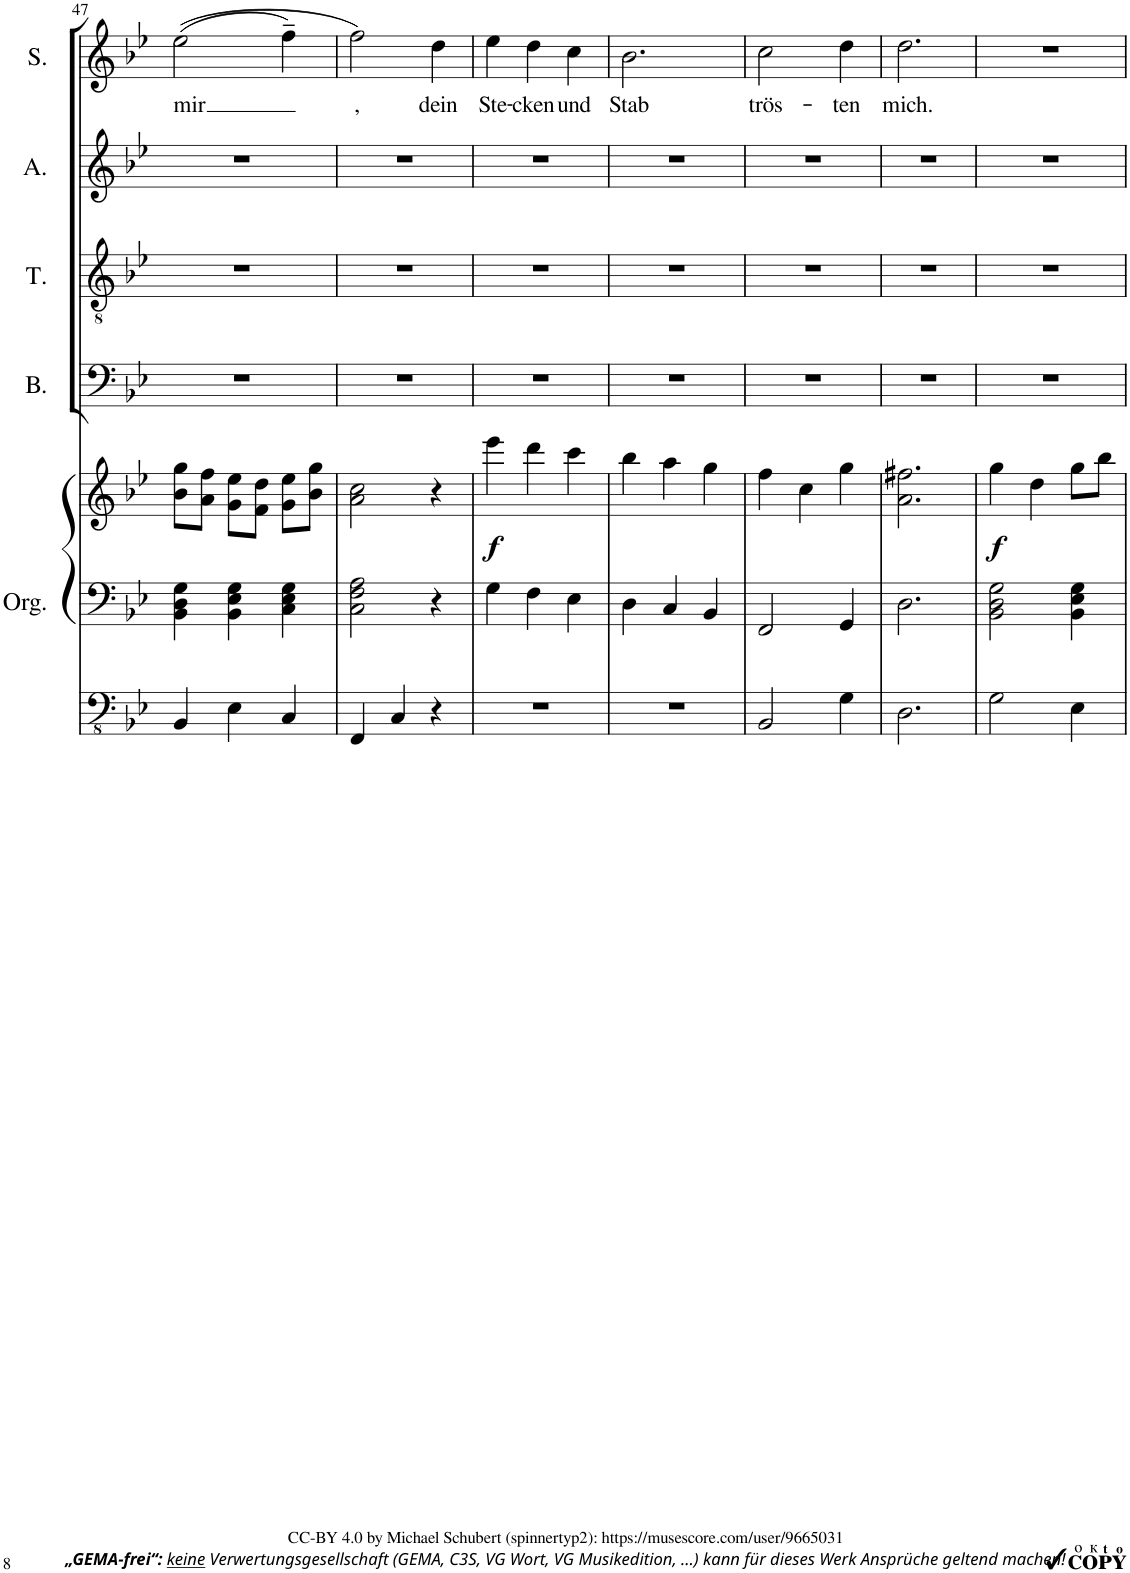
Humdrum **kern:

**kern	**kern	**kern	**dynam	**kern	**kern	**kern	**kern	**text
*part5	*part5	*part5	*part5	*part4	*part3	*part2	*part1	*part1
*staff7	*staff6	*staff5	*staff5/6/7	*staff4	*staff3	*staff2	*staff1	*staff1
*I"Pipe Organ	*	*	*	*I"Baß	*I"Tenor	*I"Alt	*I"Sopran	*
*I'Org.	*	*	*	*I'B.	*I'T.	*I'A.	*I'S.	*
!!LO:PB:g=z
*clefFv4	*clefF4	*clefG2	*	*clefF4	*clefGv2	*clefG2	*clefG2	*
*k[b-e-]	*k[b-e-]	*k[b-e-]	*	*k[b-e-]	*k[b-e-]	*k[b-e-]	*k[b-e-]	*
*M3/4	*M3/4	*M3/4	*	*M3/4	*M3/4	*M3/4	*M3/4	*
=47	=47	=47	=47	=47	=47	=47	=47	=47
!	!	!	!	!	!	!	!	!LO:LY:b
4BBB-/	4BB-\ 4D\ 4G\	8b-\ 8gg\L	.	2.r	2.r	2.r	((2ee-\	mir
.	.	8a\ 8ff\J	.	.	.	.	.	.
4EE-\	4BB-\ 4E-\ 4G\	8g\ 8ee-\L	.	.	.	.	.	.
.	.	8f\ 8dd\J	.	.	.	.	.	.
4CC/	4C\ 4E-\ 4G\	8g\ 8ee-\L	.	.	.	.	4ff~\)	.
.	.	8b-\ 8gg\J	.	.	.	.	.	.
=48	=48	=48	=48	=48	=48	=48	=48	=48
!	!	!	!	!	!	!	!	!LO:LY:b
4FFF/	2C\ 2F\ 2A\	2a\ 2cc\	.	2.r	2.r	2.r	2ff\)	,
4CC/	.	.	.	.	.	.	.	.
!	!	!	!	!	!	!	!	!LO:LY:b
4r	4r	4r	.	.	.	.	4dd\	dein
=49	=49	=49	=49	=49	=49	=49	=49	=49
!	!	!	!LO:DY:b	!	!	!	!	!LO:LY:b
2.r	4G\	4eee-\	f	2.r	2.r	2.r	4ee-\	Ste-
!	!	!	!	!	!	!	!	!LO:LY:b
.	4F\	4ddd\	.	.	.	.	4dd\	-cken
!	!	!	!	!	!	!	!	!LO:LY:b
.	4E-\	4ccc\	.	.	.	.	4cc\	und
=50	=50	=50	=50	=50	=50	=50	=50	=50
!	!	!	!	!	!	!	!	!LO:LY:b
2.r	4D\	4bb-\	.	2.r	2.r	2.r	2.b-\	Stab
.	4C/	4aa\	.	.	.	.	.	.
.	4BB-/	4gg\	.	.	.	.	.	.
=51	=51	=51	=51	=51	=51	=51	=51	=51
!	!	!	!	!	!	!	!	!LO:LY:b
2BBB-/	2FF/	4ff\	.	2.r	2.r	2.r	2cc\	trös-
.	.	4cc\	.	.	.	.	.	.
!	!	!	!	!	!	!	!	!LO:LY:b
4GG\	4GG/	4gg\	.	.	.	.	4dd\	-ten
=52	=52	=52	=52	=52	=52	=52	=52	=52
!	!	!	!	!	!	!	!	!LO:LY:b
2.DD\	2.D\	2.a\ 2.ff#X\	.	2.r	2.r	2.r	2.dd\	mich.
=53	=53	=53	=53	=53	=53	=53	=53	=53
!	!	!	!LO:DY:b	!	!	!	!	!
2GG\	2BB-\ 2D\ 2G\	4gg\	f	2.r	2.r	2.r	2.r	.
.	.	4dd\	.	.	.	.	.	.
4EE-\	4BB-\ 4E-\ 4G\	8gg\L	.	.	.	.	.	.
.	.	8bb-\J	.	.	.	.	.	.
=	=	=	=	=	=	=	=	=
*-	*-	*-	*-	*-	*-	*-	*-	*-
